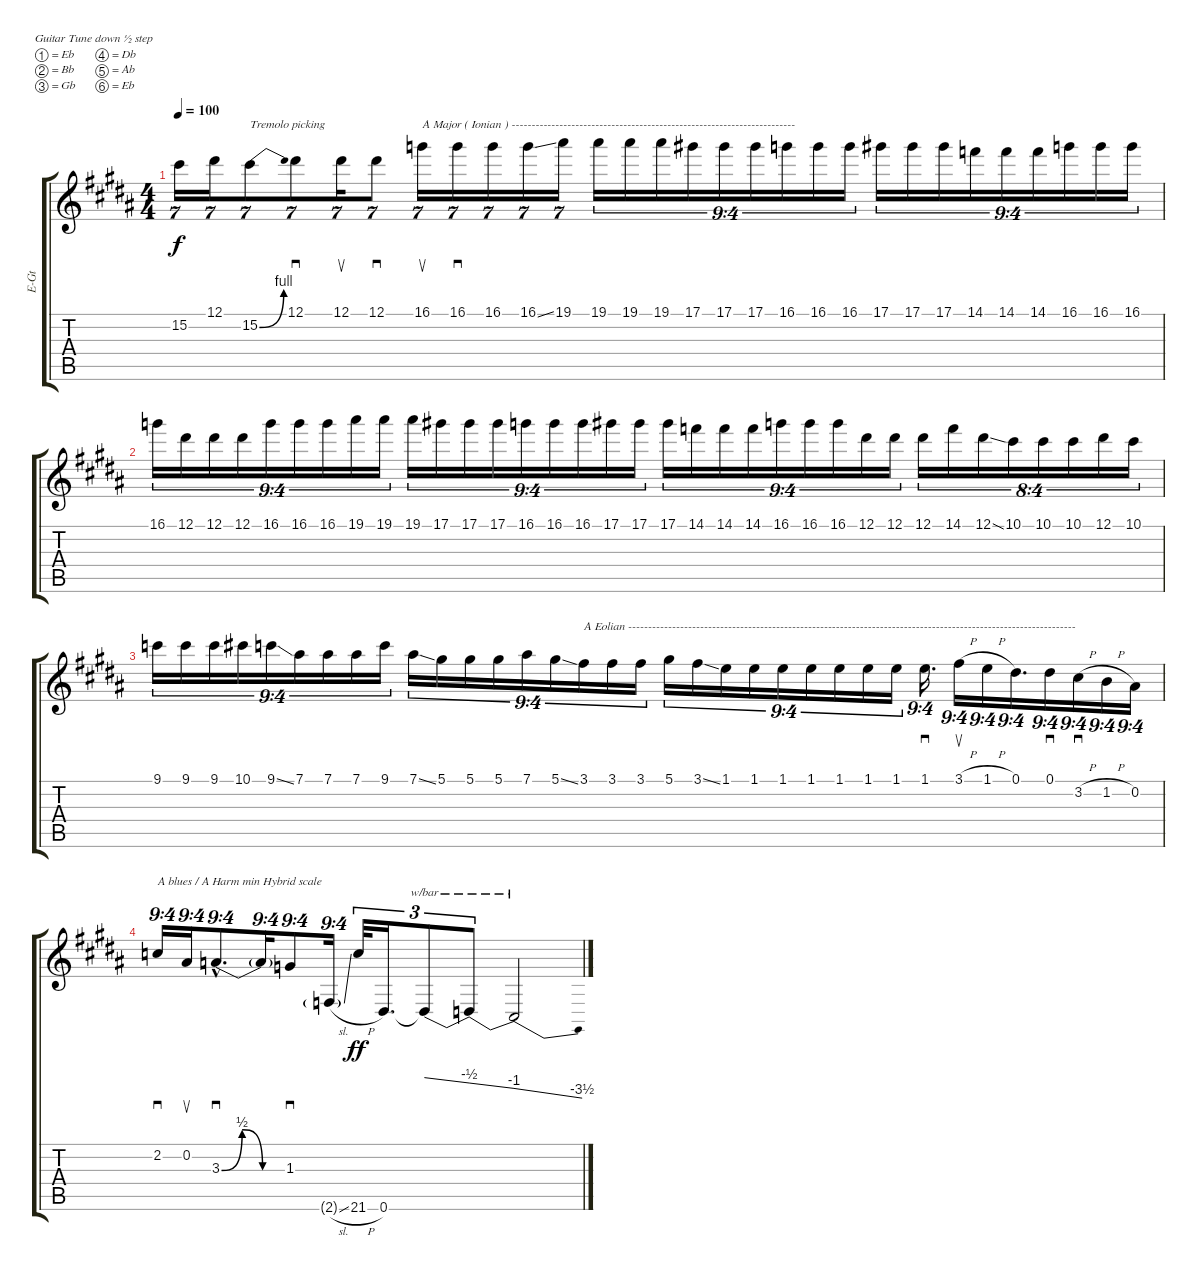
\bracketExtendMode groupsimilarinstruments
\otherSystemsTrackNameOrientation horizontal
\track ("Eddie" "E-Gt") {instrument overdrivenguitar}
\staff {score tabs}
\tuning (Eb4 Bb3 Gb3 Db3 Ab2 Eb2)
\ts (4 4)
\tempo 100
\clef g2
\ks b
15.2{t}.16{tu (7 4) dy f beam Down} 12.1{acc forcenatural}.16{tu (7 4) beam Down} 15.2{be (bend 0 0 59.4 4) acc forcenatural}.8{tu (7 4) txt "Tremolo picking" beam Down} 12.1{acc forcenatural}.8{sd tu (7 4) beam Down} 12.1{acc forcenatural}.16{su tu (7 4) beam Down} 12.1{acc forcenatural}.8{sd tu (7 4) beam Down} 16.1{acc b}.16{su tu (7 4) txt "A Major ( Ionian ) -----------------------------------------------------------------------" beam Down} 16.1{acc b}.16{sd tu (7 4) beam Down} 16.1{acc b}.16{tu (7 4) beam Down} 16.1{ss acc b}.16{tu (7 4) beam Down} 19.1{acc forcenatural}.16{tu (7 4) beam Down} 19.1{acc forcenatural}.16{tu (9 4) beam Down} 19.1{acc forcenatural}.16{tu (9 4) beam Down} 19.1{acc forcenatural}.16{tu (9 4) beam Down} 17.1{acc forcenatural}.16{tu (9 4) beam Down} 17.1{acc forcenatural}.16{tu (9 4) beam Down} 17.1{acc forcenatural}.16{tu (9 4) beam Down} 16.1{acc b}.16{tu (9 4) beam Down} 16.1{acc b}.16{tu (9 4) beam Down} 16.1{acc b}.16{tu (9 4) beam Down} 17.1{acc forcenatural}.16{tu (9 4) beam Down} 17.1{acc forcenatural}.16{tu (9 4) beam Down} 17.1{acc forcenatural}.16{tu (9 4) beam Down} 14.1{acc b}.16{tu (9 4) beam Down} 14.1{acc b}.16{tu (9 4) beam Down} 14.1{acc b}.16{tu (9 4) beam Down} 16.1{acc b}.16{tu (9 4) beam Down} 16.1{acc b}.16{tu (9 4) beam Down} 16.1{acc b}.16{tu (9 4) beam Down} |
16.1{acc b}.16{tu (9 4) beam Down} 12.1{acc forcenatural}.16{tu (9 4) beam Down} 12.1{acc forcenatural}.16{tu (9 4) beam Down} 12.1{acc forcenatural}.16{tu (9 4) beam Down} 16.1{acc b}.16{tu (9 4) beam Down} 16.1{acc b}.16{tu (9 4) beam Down} 16.1{acc b}.16{tu (9 4) beam Down} 19.1{acc forcenatural}.16{tu (9 4) beam Down} 19.1{acc forcenatural}.16{tu (9 4) beam Down} 19.1{acc forcenatural}.16{tu (9 4) beam Down} 17.1{acc forcenatural}.16{tu (9 4) beam Down} 17.1{acc forcenatural}.16{tu (9 4) beam Down} 17.1{acc forcenatural}.16{tu (9 4) beam Down} 16.1{acc b}.16{tu (9 4) beam Down} 16.1{acc b}.16{tu (9 4) beam Down} 16.1{acc b}.16{tu (9 4) beam Down} 17.1{acc forcenatural}.16{tu (9 4) beam Down} 17.1{acc forcenatural}.16{tu (9 4) beam Down} 17.1{acc forcenatural}.16{tu (9 4) beam Down} 14.1{acc b}.16{tu (9 4) beam Down} 14.1{acc b}.16{tu (9 4) beam Down} 14.1{acc b}.16{tu (9 4) beam Down} 16.1{acc b}.16{tu (9 4) beam Down} 16.1{acc b}.16{tu (9 4) beam Down} 16.1{acc b}.16{tu (9 4) beam Down} 12.1{acc forcenatural}.16{tu (9 4) beam Down} 12.1{acc forcenatural}.16{tu (9 4) beam Down} 12.1{acc forcenatural}.16{tu (8 4) beam Down} 14.1{acc b}.16{tu (8 4) beam Down} 12.1{ss acc forcenatural}.16{tu (8 4) beam Down} 10.1{acc forcenatural}.16{tu (8 4) beam Down} 10.1{acc forcenatural}.16{tu (8 4) beam Down} 10.1{acc forcenatural}.16{tu (8 4) beam Down} 12.1{acc forcenatural}.16{tu (8 4) beam Down} 10.1{acc forcenatural}.16{tu (8 4) beam Down} |
9.1{acc b}.16{tu (9 4) beam Down} 9.1{acc b}.16{tu (9 4) beam Down} 9.1{acc b}.16{tu (9 4) beam Down} 10.1{acc forcenatural}.16{tu (9 4) beam Down} 9.1{ss acc b}.16{tu (9 4) beam Down} 7.1{acc forcenatural}.16{tu (9 4) beam Down} 7.1{acc forcenatural}.16{tu (9 4) beam Down} 7.1{acc forcenatural}.16{tu (9 4) beam Down} 9.1{acc b}.16{tu (9 4) beam Down} 7.1{ss acc forcenatural}.16{tu (9 4) beam Down} 5.1{acc forcenatural}.16{tu (9 4) beam Down} 5.1{acc forcenatural}.16{tu (9 4) beam Down} 5.1{acc forcenatural}.16{tu (9 4) beam Down} 7.1{acc forcenatural}.16{tu (9 4) beam Down} 5.1{ss acc forcenatural}.16{tu (9 4) beam Down} 3.1{acc forcenatural}.16{tu (9 4) txt "A Eolian ----------------------------------------------------------------------------------------------------------------" beam Down} 3.1{acc forcenatural}.16{tu (9 4) beam Down} 3.1{acc forcenatural}.16{tu (9 4) beam Down} 5.1{acc forcenatural}.16{tu (9 4) beam Down} 3.1{ss acc forcenatural}.16{tu (9 4) beam Down} 1.1{acc forcenatural}.16{tu (9 4) beam Down} 1.1{acc forcenatural}.16{tu (9 4) beam Down} 1.1{acc forcenatural}.16{tu (9 4) beam Down} 1.1{acc forcenatural}.16{tu (9 4) beam Down} 1.1{acc forcenatural}.16{tu (9 4) beam Down} 1.1{acc forcenatural}.16{tu (9 4) beam Down} 1.1{acc forcenatural}.16{tu (9 4) beam Down} 1.1{acc forcenatural}.16{d sd tu (9 4) beam Down} 3.1{h acc forcenatural}.16{su tu (9 4) beam Down} 1.1{h acc forcenatural}.16{tu (9 4) beam Down} 0.1{acc forcenatural}.16{d tu (9 4) beam Down} 0.1{acc forcenatural}.16{sd tu (9 4) beam Down} 3.2{h acc forcenatural}.16{sd tu (9 4) beam Down} 1.2{h acc forcenatural}.16{tu (9 4) beam Down} 0.2{acc forcenatural}.16{tu (9 4) beam Down} |
2.2{acc b}.16{sd tu (9 4) txt "A blues / A Harm min Hybrid scale" beam Up} 0.2{acc forcenatural}.16{su tu (9 4) beam Up} 3.3{be (bendrelease 0 0 30 2 30 2 60 0) hac acc b}.8{d sd tu (9 4) beam Up} 3.3{be (hold 0 0 60 0) t acc b}.16{tu (9 4) beam Up} 1.3{acc b}.8{sd tu (9 4) beam Up} 2.6{sl g acc b}.16{tu (9 4) beam Up} 21.6{h acc b}.32{tu (3 2) dy ff beam Up} 0.6{acc forcenatural}.16{d tu (3 2) beam Up} 0.6{t acc forcenatural}.8{tu (3 2) tbe (dive default 0 0 59.4 -2) beam Up} 0.6{t acc forcenatural}.8{tu (3 2) tbe (dive default 0 -2 59.4 -4) beam Up} 0.6{t acc forcenatural}.2{tbe (dive default 0 -4 59.4 -14) beam Up}
